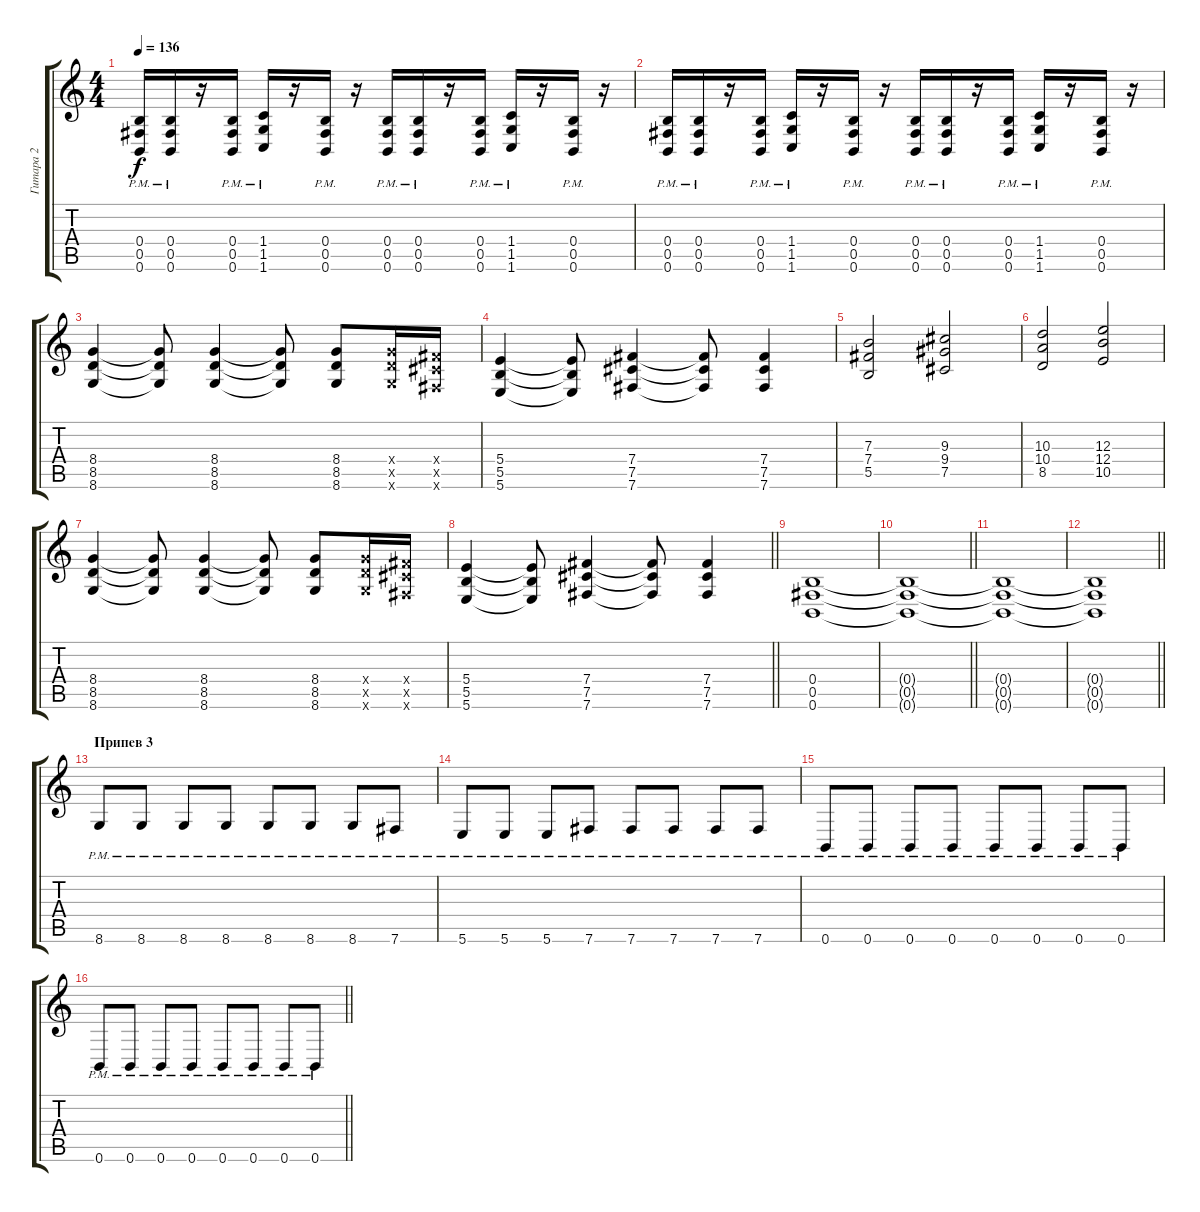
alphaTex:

\track ("Гитара 2" "Гитара 2") {instrument distortionguitar}
\staff {score tabs}
\tuning (Db4 Ab3 E3 B2 Gb2 B1) {hide}
\ts (4 4)
\tempo 136
\clef g2
\ks c
(0.4{pm} 0.5{pm} 0.6{pm}).16{dy f} (0.4{pm} 0.5{pm} 0.6{pm}).16 r.16 (0.4{pm} 0.5{pm} 0.6{pm}).16 (1.4{pm} 1.5{pm} 1.6{pm}).16 r.16 (0.4{pm} 0.5{pm} 0.6{pm}).16 r.16 (0.4{pm} 0.5{pm} 0.6{pm}).16 (0.4{pm} 0.5{pm} 0.6{pm}).16 r.16 (0.4{pm} 0.5{pm} 0.6{pm}).16 (1.4{pm} 1.5{pm} 1.6{pm}).16 r.16 (0.4{pm} 0.5{pm} 0.6{pm}).16 r.16 |
(0.4{pm} 0.5{pm} 0.6{pm}).16 (0.4{pm} 0.5{pm} 0.6{pm}).16 r.16 (0.4{pm} 0.5{pm} 0.6{pm}).16 (1.4{pm} 1.5{pm} 1.6{pm}).16 r.16 (0.4{pm} 0.5{pm} 0.6{pm}).16 r.16 (0.4{pm} 0.5{pm} 0.6{pm}).16 (0.4{pm} 0.5{pm} 0.6{pm}).16 r.16 (0.4{pm} 0.5{pm} 0.6{pm}).16 (1.4{pm} 1.5{pm} 1.6{pm}).16 r.16 (0.4{pm} 0.5{pm} 0.6{pm}).16 r.16 |
(8.4 8.5 8.6).4 (8.4{t} 8.5{t} 8.6{t}).8 (8.4 8.5 8.6).4 (8.4{t} 8.5{t} 8.6{t}).8 (8.4 8.5 8.6).8 (8.4{x} 8.5{x} 8.6{x}).16 (7.4{x} 7.5{x} 7.6{x}).16 |
(5.4 5.5 5.6).4 (5.4{t} 5.5{t} 5.6{t}).8 (7.4 7.5 7.6).4 (7.4{t} 7.5{t} 7.6{t}).8 (7.4 7.5 7.6).4 |
(7.3 7.4 5.5).2 (9.3 9.4 7.5).2 |
(10.3 10.4 8.5).2 (12.3 12.4 10.5).2 |
(8.4 8.5 8.6).4 (8.4{t} 8.5{t} 8.6{t}).8 (8.4 8.5 8.6).4 (8.4{t} 8.5{t} 8.6{t}).8 (8.4 8.5 8.6).8 (8.4{x} 8.5{x} 8.6{x}).16 (7.4{x} 7.5{x} 7.6{x}).16 |
\barLineRight lightlight
(5.4 5.5 5.6).4 (5.4{t} 5.5{t} 5.6{t}).8 (7.4 7.5 7.6).4 (7.4{t} 7.5{t} 7.6{t}).8 (7.4 7.5 7.6).4 |
(0.4 0.5 0.6).1 |
\barLineRight lightlight
(0.4{t} 0.5{t} 0.6{t}).1 |
(0.4{t} 0.5{t} 0.6{t}).1 |
\barLineRight lightlight
(0.4{t} 0.5{t} 0.6{t}).1 |
\section ("" "Припев 3")
8.6{pm}.8 8.6{pm}.8 8.6{pm}.8 8.6{pm}.8 8.6{pm}.8 8.6{pm}.8 8.6{pm}.8 7.6{pm}.8 |
5.6{pm}.8 5.6{pm}.8 5.6{pm}.8 7.6{pm}.8 7.6{pm}.8 7.6{pm}.8 7.6{pm}.8 7.6{pm}.8 |
0.6{pm}.8 0.6{pm}.8 0.6{pm}.8 0.6{pm}.8 0.6{pm}.8 0.6{pm}.8 0.6{pm}.8 0.6{pm}.8 |
\barLineRight lightlight
0.6{pm}.8 0.6{pm}.8 0.6{pm}.8 0.6{pm}.8 0.6{pm}.8 0.6{pm}.8 0.6{pm}.8 0.6{pm}.8
